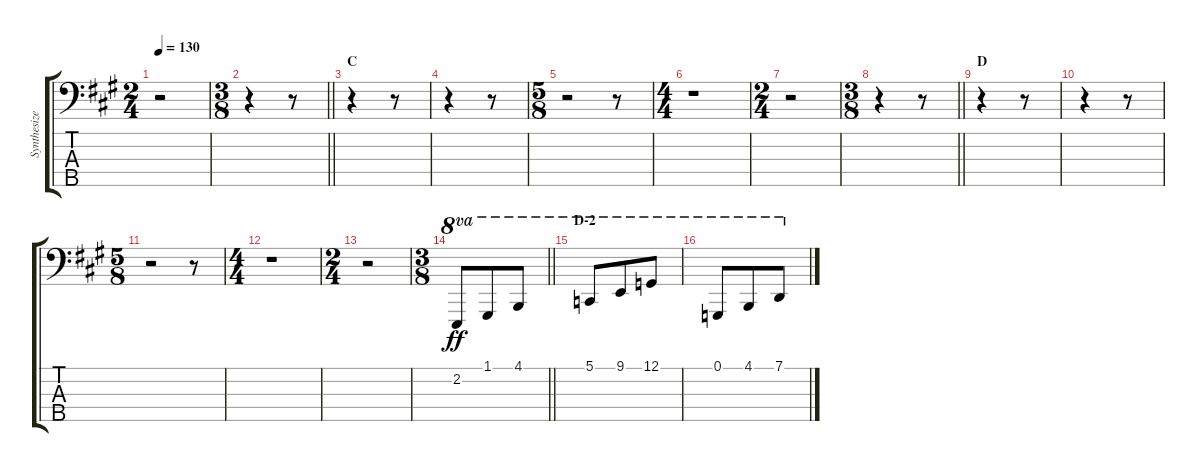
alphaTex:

\track ("Synthesizer II" "Synthesize") {instrument lead2sawtooth}
\staff {score tabs}
\tuning (G2 D2 A1 E1 B0) {hide}
\ts (2 4)
\tempo 130
\clef f4
\ks a
r.2{dy ff} |
\ts (3 8)
\barLineRight lightlight
r.4 r.8 |
\section ("" "C")
r.4 r.8 |
r.4 r.8 |
\ts (5 8)
r.2 r.8 |
\ts (4 4)
r.1 |
\ts (2 4)
r.2 |
\ts (3 8)
\barLineRight lightlight
r.4 r.8 |
\section ("" "D")
r.4 r.8 |
r.4 r.8 |
\ts (5 8)
r.2 r.8 |
\ts (4 4)
r.1 |
\ts (2 4)
r.2 |
\ts (3 8)
\barLineRight lightlight
2.2.8{ot 8va} 1.1.8{ot 8va} 4.1.8{ot 8va} |
\section ("" "D-2")
5.1.8{ot 8va} 9.1.8{ot 8va} 12.1.8{ot 8va} |
0.1.8{ot 8va} 4.1.8{ot 8va} 7.1.8{ot 8va}
